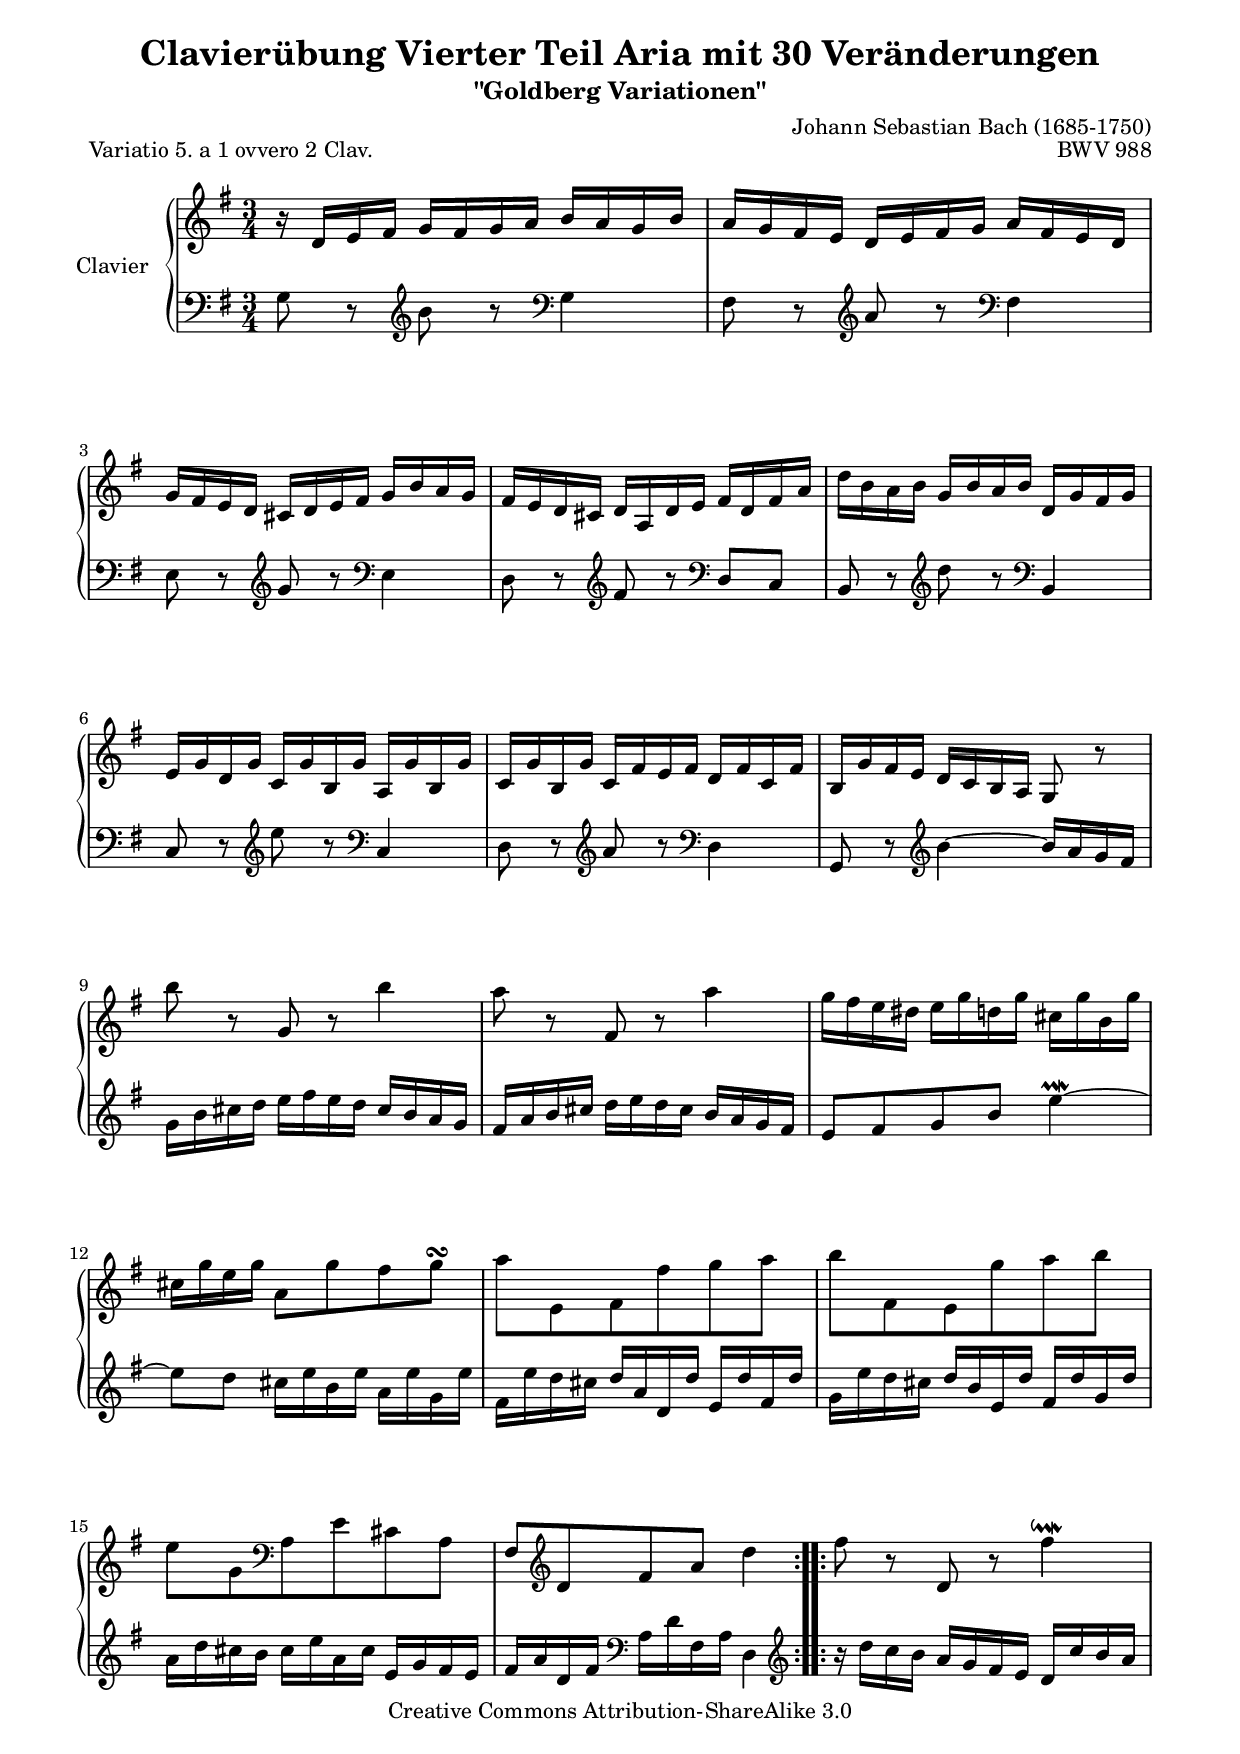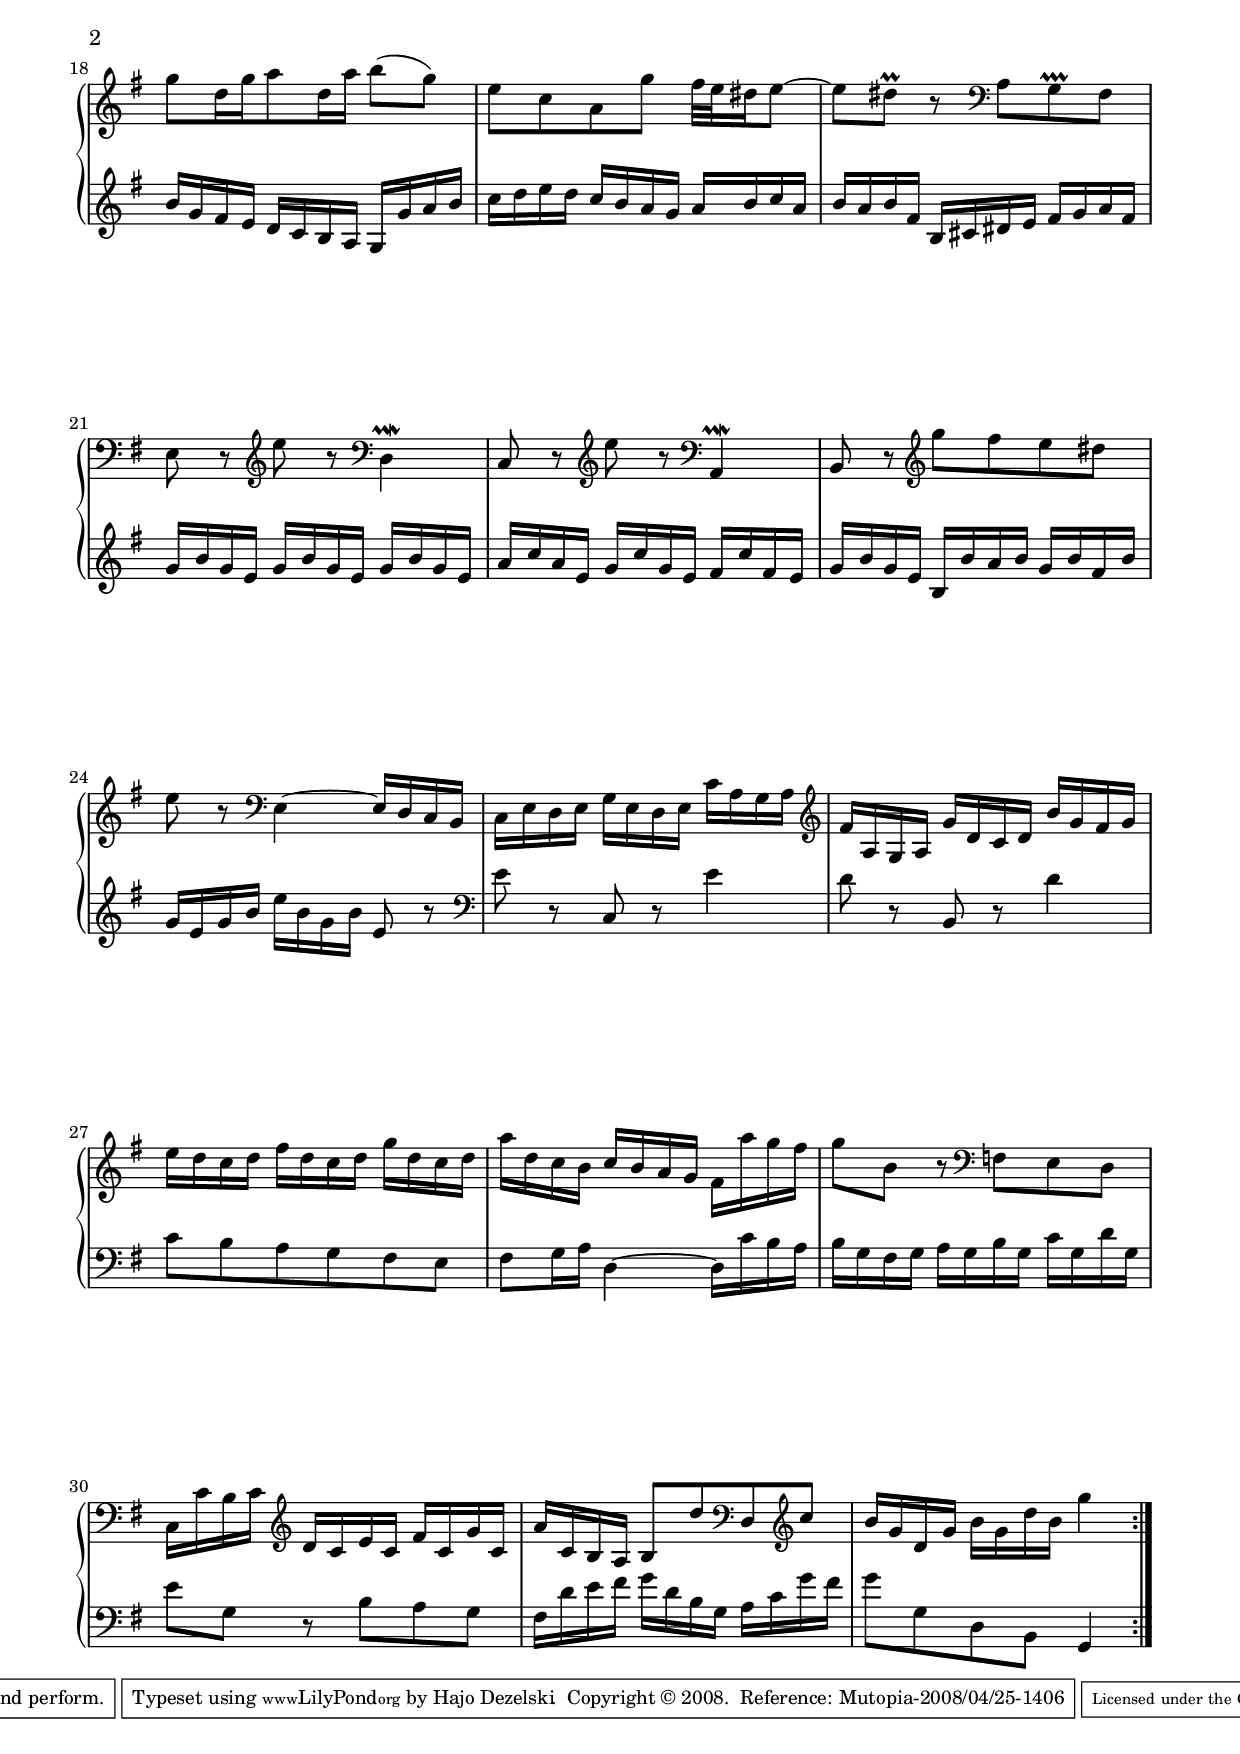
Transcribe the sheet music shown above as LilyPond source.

\version "2.11.44"

\paper {
    page-top-space = #0.0
    %indent = 0.0
    line-width = 18.0\cm
    ragged-bottom = ##f
    ragged-last-bottom = ##f
}

% #(set-default-paper-size "a4")

#(set-global-staff-size 19)

\header {
        title = "Clavierübung Vierter Teil Aria mit 30 Veränderungen"
        subtitle = "\"Goldberg Variationen\""
        piece = "Variatio 5. a 1 ovvero 2 Clav."
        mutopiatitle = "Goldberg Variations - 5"
        composer = "Johann Sebastian Bach (1685-1750)"
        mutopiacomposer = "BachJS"
        opus = "BWV 988"
        date = "1741"
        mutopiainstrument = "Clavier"
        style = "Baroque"
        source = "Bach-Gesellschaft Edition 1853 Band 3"
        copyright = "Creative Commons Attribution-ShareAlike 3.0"
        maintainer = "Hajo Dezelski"
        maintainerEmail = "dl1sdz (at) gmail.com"
	
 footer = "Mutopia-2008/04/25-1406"
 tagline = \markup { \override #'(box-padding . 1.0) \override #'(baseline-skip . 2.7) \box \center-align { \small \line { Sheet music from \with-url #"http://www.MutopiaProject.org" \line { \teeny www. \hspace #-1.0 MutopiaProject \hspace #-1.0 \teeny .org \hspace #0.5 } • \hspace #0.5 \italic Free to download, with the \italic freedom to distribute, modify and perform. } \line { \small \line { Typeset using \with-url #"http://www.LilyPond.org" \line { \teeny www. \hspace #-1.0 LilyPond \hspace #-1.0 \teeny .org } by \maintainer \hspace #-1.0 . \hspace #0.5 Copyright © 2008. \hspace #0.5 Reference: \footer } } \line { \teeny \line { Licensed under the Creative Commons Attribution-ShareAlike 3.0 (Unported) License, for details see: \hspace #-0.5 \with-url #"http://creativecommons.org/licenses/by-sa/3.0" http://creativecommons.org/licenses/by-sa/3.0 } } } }
}


soprano =   \relative d' {
    \repeat volta 2 { %begin repeated section
    r16 d16 [ e fis ] g [ fis g a ] b [ a g b ] | % 1
    a16 [ g fis e ] d [ e fis g ] a [ fis e d ] | % 2
    g16 [ fis e d ] cis [ d e fis ] g [ b a g ] | % 3
    fis16 [ e d cis ] d [ a d e ] fis [ d fis a ] | % 4
    d16 [ b a b ] g [ b a b ] d, [ g fis g ] | % 5
    e16 [ g d g ] c, [ g' b, g' ] a, [ g' b, g' ] | % 6
    c,16 [ g' b, g' ] c, [ fis e fis ] d [ fis c fis] | % 7
    b,16 [ g' fis e ] d [ c b a ] g8 r8 | % 8
    b''8 r8 g,8 r8 b'4 | % 9
    a8 r8 fis,8 r8 a'4 | % 10
    g16 [ fis e dis ] e [ g d g ] cis, [ g' b, g' ] | % 11
    cis,16 [ g' e g ] a,8 [ g' fis g \turn ] | % 12
    a8 [ e, fis fis' g  a ] | % 13
    b8 [ fis, e g' a  b8 ] | % 14
    e,8 [ g,8 \clef "bass" a, e' cis a ] | % 15
    fis8 [ \clef "treble" d'8 fis8  a8 ] d4 | % 16
    } %end of repeated section
  
    \repeat volta 2 { %begin repeated section
  fis8 r8 d,8 r8 fis'4 \downmordent | % 17
  g8 [ d16 g a8 d,16 a' ] b8 ( [g ] ) | % 18
  e8 [ c a g' ] fis32 [ e dis16 e8 ~ ] | % 19
  e8 [ dis \prall ] r8 \clef "bass" a,8 [ g \prallprall fis ] | % 20
  e8 r8 \clef "treble" e''8 r8 \clef "bass" d,,4 \prallmordent | % 21
  c8 r8 \clef "treble" e''8 r8 \clef "bass" a,,,4 \prallmordent | % 22
  b8 r8 \clef "treble" g''' [ fis e dis ] | % 23
  e8 r8 \clef "bass" e,,4 ~ e16 [ d c b ] | % 24
  c16 [e d e ] g [ e d e ] c' [ a g a] \clef "treble" | % 25
  fis'16 [ a, g a ] g' [ d c d ] b' [ g fis g ] | % 26
  e'16 [ d c d ] fis [ d c d ] g [ d c d ] | % 27
  a'16 [ d, c b ] c [ b a g ] fis [ a' g fis ] | % 28
  g8 [ b, ] r8 \clef "bass" f,8 [ e d ] | % 29
  c16 [c' b c ] \clef "treble" d [ c e c ] fis [ c g' c, ]| % 30
  a'16 [ c, b a ] b8 [ d' \clef "bass" d,, \clef "treble" c'' ] | % 31
  b16 [ g d g ] b [ g d' b ] g'4 | % 32

    } %end repeated section
}



%%
%% Bass Clef
%% 

bass = \relative g {
	\repeat volta 2 { %begin repeated section
    g8 r8 \clef "treble" b'8 r8 \clef "bass" g,4 | % 1
    fis8 r8 \clef "treble" a'8 r8 \clef "bass" fis,4 | % 2
    e8 r8 \clef "treble" g'8 r8 \clef "bass" e,4 | % 3
    d8 r8 \clef "treble" fis'8 r8 \clef "bass" d,8 [ c8 ] | % 4
    b8 r8 \clef "treble" d''8 r8 \clef "bass" b,,4 | % 5
    c8 r8 \clef "treble" e''8 r8 \clef "bass" c,,4 | % 6
    d8 r8 \clef "treble" a''8 r8 \clef "bass" d,,4 | % 7
    g,8 r8 \clef "treble" b''4 ~ b16 [ a g fis ] | % 8
    g16 b cis d ] e [ fis e d ] cis [b a g ] | % 9
    fis [ a b cis ] d [ e d cis ] b [ a g fis ] | % 10
    e8 [ fis g b] e4 \prallmordent ~ | % 11
    e8 [ d ] cis16 [e b e ] a, [ e' g, e'] | % 12
    fis,16 [ e' d cis ] d [ a d, d' ] e, [d' fis, d' ] | % 13
    g,16 [ e' d cis ] d [ b e, d'] fis, [d' g, d'] | % 14
    a [ d cis b ] cis [e a, cis ] e, [ g fis e ] | % 15
	fis [a d, fis ] \clef "bass" a, [ d fis, a ] d,4 \clef "treble" | % 16
    } %end of repeated section
  
    \repeat volta 2 { %begin repeated section
    r16 d''16 [ c b ] a [ g fis e ] d [ c' b a ] | % 17
    b16 [ g fis e ] d [ c b a ] g [ g' a b ] | % 18
    c16 [ d e d ] c [ b a g ] a [ b c a ] | % 319
    b16 [ a b fis ] b, [ cis dis e ] fis [ g a fis] | % 20
    g16 [ b g e ] g [ b g e ] g [ b g e ] | % 21
    a16 [ c a e ] g [ c g e ] fis [ c' fis, e ] | % 22
    g16 [ b g e ] b [ b' a b ] g [ b fis b ] | % 23
    g16 [ e g b ] e [ b g b ] e,8 r8 \clef "bass" | % 24
	e8 r8 c,8 r8 e'4 | % 25
    d8 r8 b,8 r8 d'4 | % 26
    c8 b a g fis e | % 27
    fis8 [g16 a ] d,4 ~ d16 [c' b a ] | % 28
    b16 [ g fis g ] a [ g b g ] c [g d' g, ]  | % 29
    e'8 [ g, ] r8 b8 [ a  g ] | % 30
    fis16 [ d' e fis ] g [ d b g ] a [ c g' fis ] | % 31
    g8 [ g, d b ] g4 | % 32
      
    } %end repeated section
}


%% Merge score - Piano staff

\score {
    \context PianoStaff <<
        \set PianoStaff.instrumentName = "Clavier  "
        \set PianoStaff.midiInstrument = "harpsichord"
        \new Staff = "upper" { \clef "treble" \key g \major \time 3/4 \soprano  }
        \new Staff = "lower"  { \clef "bass" \key g \major \time 3/4 \bass }
    >>
    \layout{  }
    \midi { }

}
